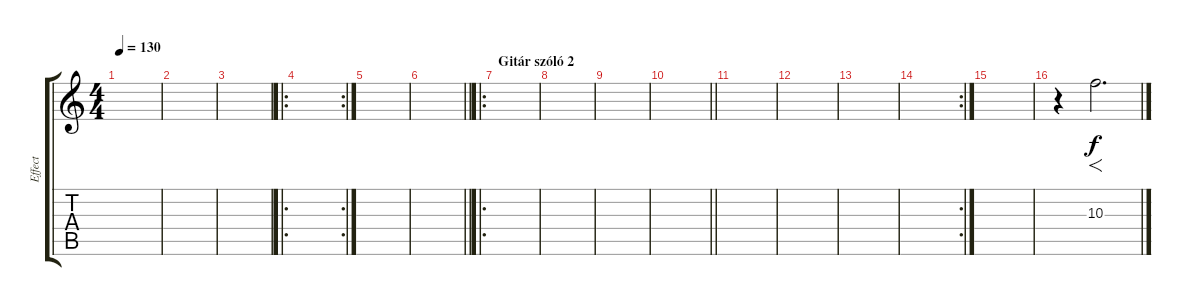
\track ("Effect" "Effect") {instrument acousticguitarsteel}
\staff {score tabs}
\tuning (E4 B3 G3 D3 A2 E2) {hide}
\ts (4 4)
\tempo 130
\clef g2
\ks c
|
|
|
\ro
\rc 2
|
|
\barLineRight lightlight
|
\ro
\section ("" "Gitár szóló 2")
|
|
|
\barLineRight lightlight
|
|
|
|
\rc 2
|
|
r.4 10.3.2{f d}
